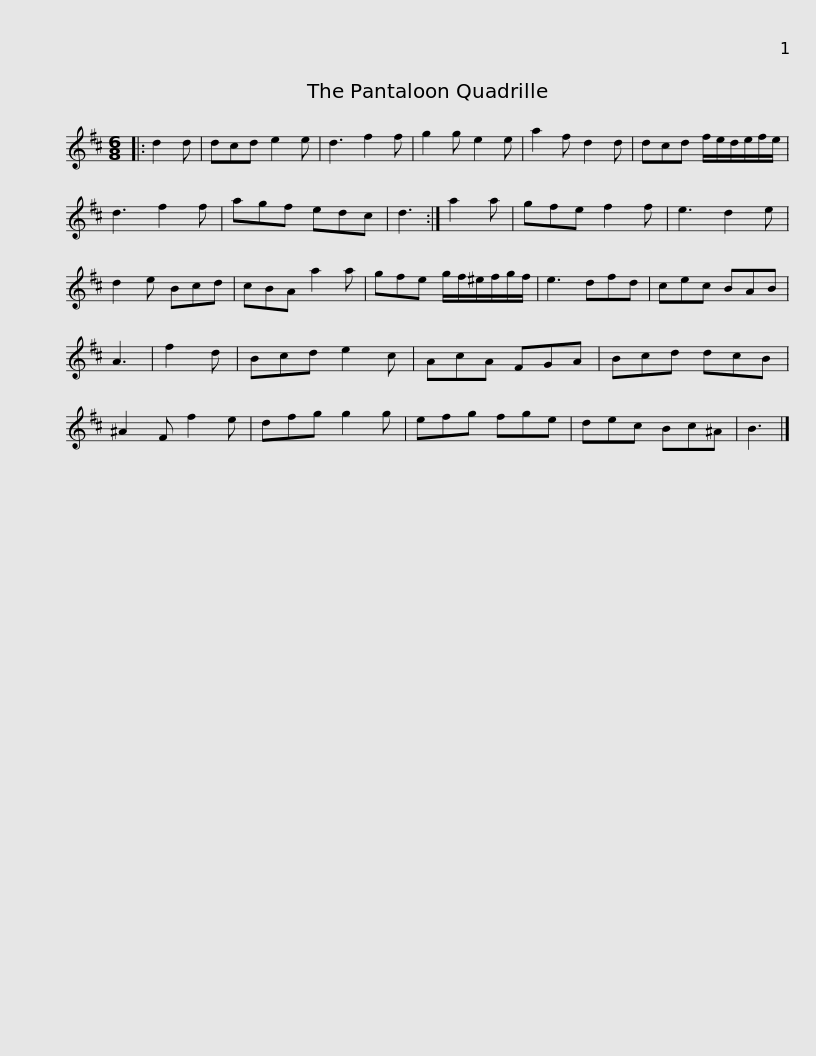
X:1
L:1/8
M:6/8
I:linebreak $
K:D
V:1 treble
V:1
|: d2 d | dcd e2 e | d3 f2 f | g2 g e2 e | a2 f d2 d | %5
 dcd f/e/d/e/f/e/ | d3 f2 f | agf edc | d3 :|$ a2 a | %10
 gfe f2 f | e3 d2 e | d2 e Bcd | cBA a2 a | gfe g/f/^e/f/g/f/ | %15
 e3 dfd | cec BAB | A3 |$ f2 d | Bcd e2 c | %20
 AcA FGA | Bcd dcB | ^A2 F f2 e | dfg g2 g | efg fge | %25
 dec Bc^A | B3 |] %27
